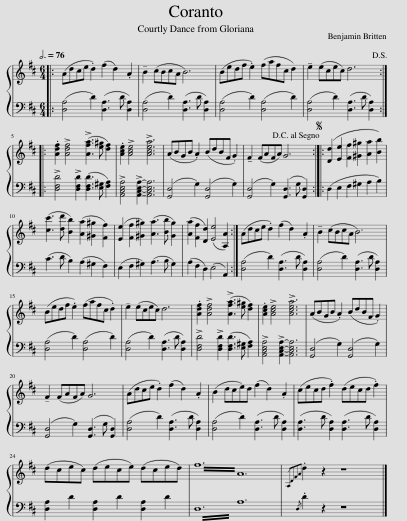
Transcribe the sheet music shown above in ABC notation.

X:1
%%score { 1 | 2 }
L:1/8
Q:3/4=76
M:6/4
I:linebreak $
K:D
V:1 treble
V:2 bass
V:1
|: (Adce .d2) (f2 d2) .A2 | !tenuto!B2 (cBcA B6) | (Bedf .e2) (fafc d2) | !tenuto!e2 (ecec) d6!dacoda! ::$ .[Adf]2 !>![Adf]4 (!>![Afa]3 [e^g] [df]2) | %5
 .[Ace]2 !>![Ace]4 !>![Acea]6 | (ABGB .A2) (BdBF .G2) | !tenuto!F2 (FAFA) G6 ::S ([Dd]2 [Ee]2 [Ff]2 [^G^g]2 [Aa]2 [Bb]2) |$ ([cc']3 [dd'] [Bb]2) ([Aa]2 [^G^g]2 [Ff]2) | %10
 ([Ee]2 [Ff]2 [^G^g]2) ([Aa]3 [Bb] [Gg]2) | ([Aa]2 [Ff]2 [Dd]2) ([Ee]4 [A,A]2) :| (Adce .d2) (f2 d2) .A2 | !tenuto!B2 (cBcA B6) |$ (Bedf .e2) (fafc .d2) | %15
 !tenuto!e2 (ecec) d6 | .[Adf]2 !>![Adf]4 (!>![Afa]3 [e^g] [df]2) | .[Ace]2 !>![Ace]4 !>![Acea]6 | (ABGB .A2) (BdBF .G2) |$ !tenuto!F2 (FAFA) G6 | %20
 (Adce .d2) (f2 d2) .A2 | (B2 dce)d (f2 d2) .A2 | (cecd .f2) (decd .f2) |$ (dcec) (dece) (dced) | !//-!f6 A6 | %25
{/A,DFA} .d2 z2 z8 |] %26
V:2
|: ([D,A,]4 D2) ([D,A,]3 D [D,A,]2) | ([D,A,]4 D2) ([D,A,]3 D [D,A,]2) | ([D,A,]4 D2) ([D,A,]4 D2) | ([D,A,]4 D2) ([D,A,]3 D [D,A,]2) ::$ !>![D,F,D]4 !>![D,F,D]2 ([D,F,D]3 [E,^G,] [F,A,]2) | %5
 !>![A,,C,E,A,]4 !>![A,,C,E,A,]2- [A,,C,E,A,]6 | ([G,,D,]4 G,2) ([G,,D,]4 G,2) | ([G,,D,]4 G,2) ([G,,D,]3 G, [G,,D,]2) :: (D,2 E,2 F,2 ^G,2 A,2 B,2) |$ (C3 D B,2) (A,2 ^G,2 F,2) | %10
 (E,2 F,2 ^G,2) (A,3 B, G,2) | (A,2 F,2 D,2) (E,4 A,,2) :| ([D,A,]4 D2) ([D,A,]3 D [D,A,]2) | ([D,A,]4 D2) ([D,A,]3 D [D,A,]2) |$ ([D,A,]4 D2) ([D,A,]4 D2) | %15
 ([D,A,]4 D2) ([D,A,]3 D [D,A,]2) | !>![D,F,D]4 !>![D,F,D]2 ([D,F,D]3 [E,^G,] [F,A,]2) | !>![A,,C,E,A,]4 !>![A,,C,E,A,]2- [A,,C,E,A,]6 | ([G,,D,]4 G,2) ([G,,D,]4 G,2) |$ ([G,,D,]4 G,2) ([G,,D,]3 G, [G,,D,]2) | %20
 ([D,A,]4 D2) ([D,A,]3 D [D,A,]2) | ([D,A,]4 D2) ([D,A,]3 D [D,A,]2) | ([D,A,]3 D [D,A,]2) ([D,A,]3 D [D,A,]2) |$ [D,A,]2 D2 [D,A,]2 D2 [D,A,]2 D2 | !//-!D,6 A,6 | %25
{/D,} .D2 z2 z8 |] %26
